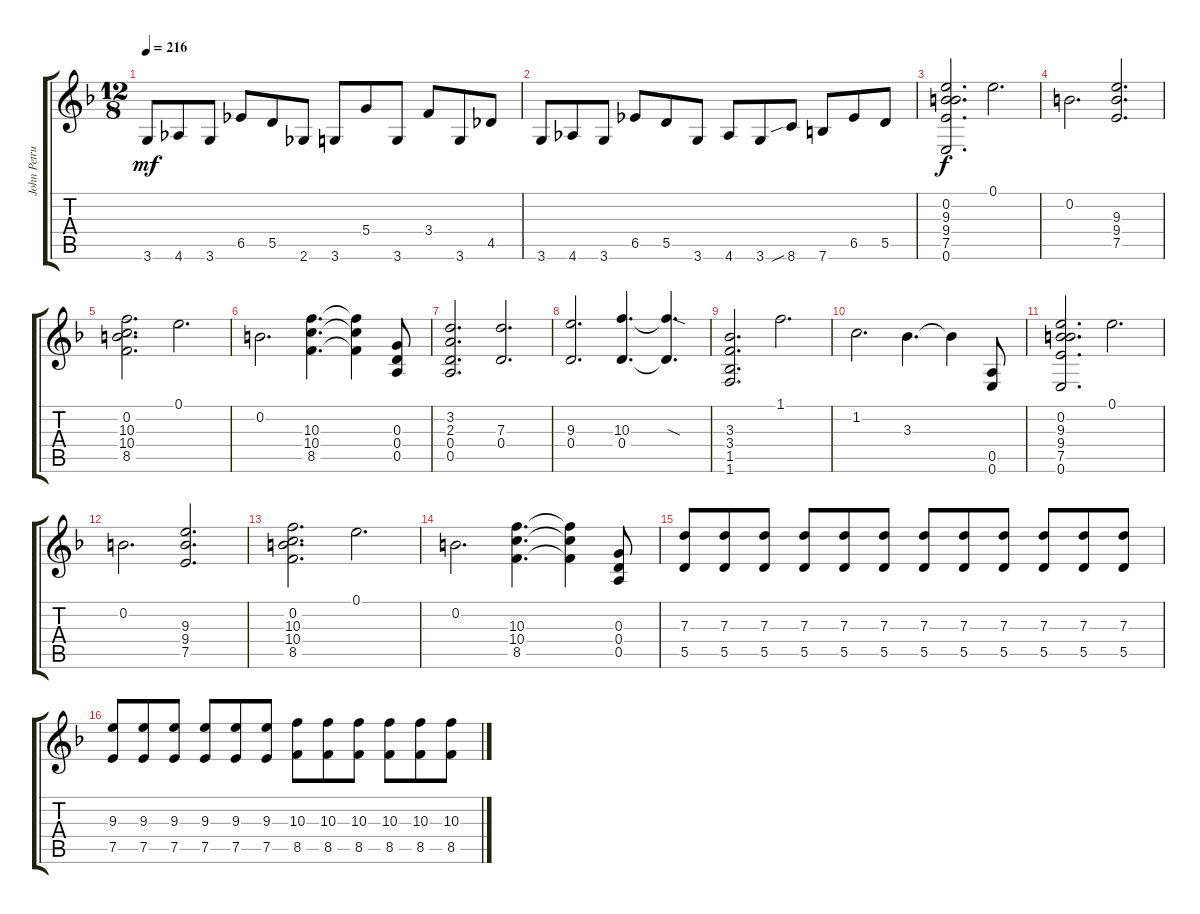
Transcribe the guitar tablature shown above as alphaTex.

\track ("John Petrucci - Guitar" "John Petru") {instrument distortionguitar}
\staff {score tabs}
\tuning (E4 B3 G3 D3 A2 E2) {hide}
\ts (12 8)
\tempo 216
\clef g2
\ks dminor
3.6.8{dy mf} 4.6.8 3.6.8 6.5.8 5.5.8 2.6.8 3.6.8 5.4.8 3.6.8 3.4.8 3.6.8 4.5.8 |
3.6.8 4.6.8 3.6.8 6.5.8 5.5.8 3.6.8 4.6.8 3.6.8 8.6{sib}.8 7.6.8 6.5.8 5.5.8 |
(0.2 9.3 9.4 7.5 0.6).2{d dy f} 0.1.2{d} |
0.2.2{d} (9.3 9.4 7.5).2{d} |
(0.2 10.3 10.4 8.5).2{d} 0.1.2{d} |
0.2.2{d} (10.3 10.4 8.5).4{d} (10.3{t} 10.4{t} 8.5{t}).4 (0.3 0.4 0.5).8 |
(3.2 2.3 0.4 0.5).2{d} (7.3 0.4).2{d} |
(9.3 0.4).2{d} (10.3 0.4).4{d} (10.3{sod t} 0.4{t}).4{d} |
(3.3 3.4 1.5 1.6).2{d} 1.1.2{d} |
1.2.2{d} 3.3.4{d} 3.3{t}.4 (0.5 0.6).8 |
(0.2 9.3 9.4 7.5 0.6).2{d} 0.1.2{d} |
0.2.2{d} (9.3 9.4 7.5).2{d} |
(0.2 10.3 10.4 8.5).2{d} 0.1.2{d} |
0.2.2{d} (10.3 10.4 8.5).4{d} (10.3{t} 10.4{t} 8.5{t}).4 (0.3 0.4 0.5).8 |
(7.3 5.5).8 (7.3 5.5).8 (7.3 5.5).8 (7.3 5.5).8 (7.3 5.5).8 (7.3 5.5).8 (7.3 5.5).8 (7.3 5.5).8 (7.3 5.5).8 (7.3 5.5).8 (7.3 5.5).8 (7.3 5.5).8 |
(9.3 7.5).8 (9.3 7.5).8 (9.3 7.5).8 (9.3 7.5).8 (9.3 7.5).8 (9.3 7.5).8 (10.3 8.5).8 (10.3 8.5).8 (10.3 8.5).8 (10.3 8.5).8 (10.3 8.5).8 (10.3 8.5).8
